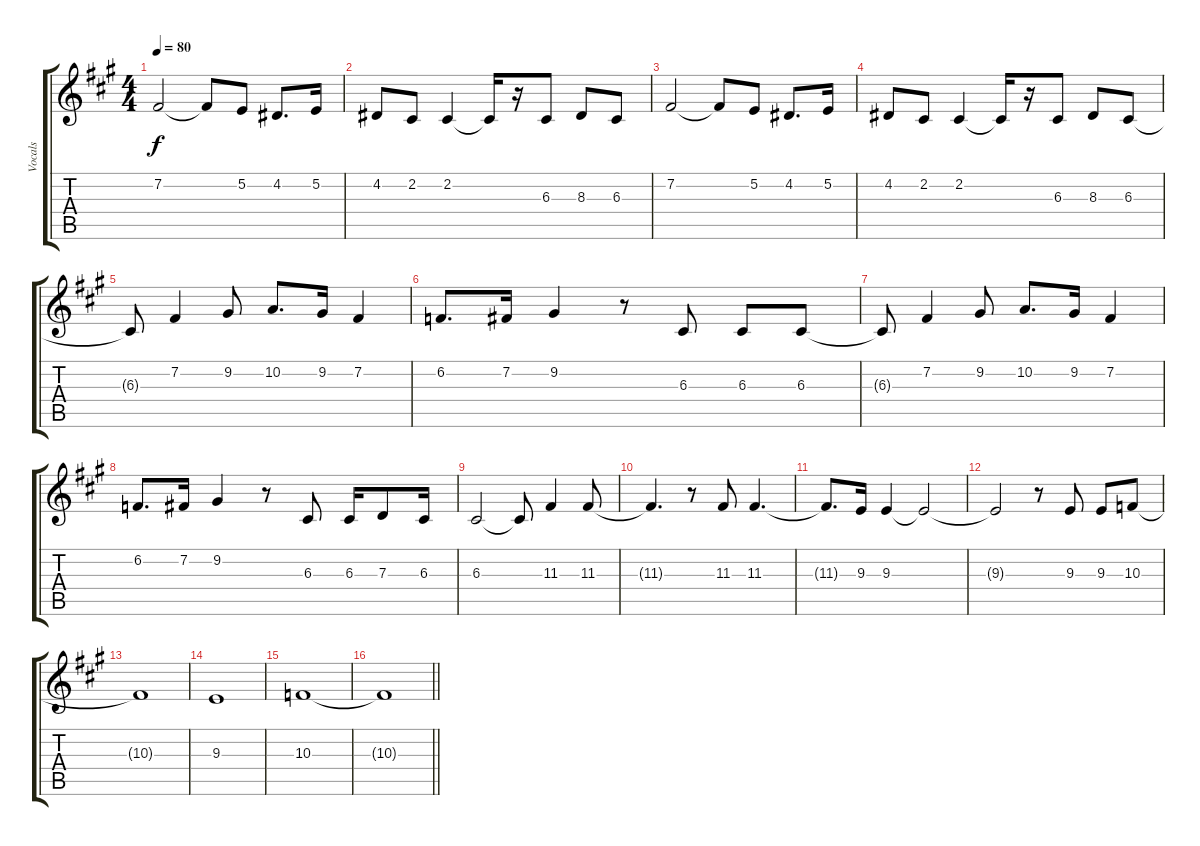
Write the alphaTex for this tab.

\track ("Vocals" "Vocals") {instrument tenorsax}
\staff {score tabs}
\tuning (E4 B3 G3 D3 A2 E2) {hide}
\ts (4 4)
\tempo 80
\clef g2
\ks a
7.2.2{dy f} 7.2{t}.8 5.2.8 4.2.8{d} 5.2.16 |
4.2.8 2.2.8 2.2.4 2.2{t}.16 r.16 6.3.8 8.3.8 6.3.8 |
7.2.2 7.2{t}.8 5.2.8 4.2.8{d} 5.2.16 |
4.2.8 2.2.8 2.2.4 2.2{t}.16 r.16 6.3.8 8.3.8 6.3.8 |
6.3{t}.8 7.2.4 9.2.8 10.2.8{d} 9.2.16 7.2.4 |
6.2.8{d} 7.2.16 9.2.4 r.8 6.3.8 6.3.8 6.3.8 |
6.3{t}.8 7.2.4 9.2.8 10.2.8{d} 9.2.16 7.2.4 |
6.2.8{d} 7.2.16 9.2.4 r.8 6.3.8 6.3.16 7.3.8 6.3.16 |
6.3.2 6.3{t}.8 11.3.4 11.3.8 |
11.3{t}.4{d} r.8 11.3.8 11.3.4{d} |
11.3{t}.8{d} 9.3.16 9.3.4 9.3{t}.2 |
9.3{t}.2 r.8 9.3.8 9.3.8 10.3.8 |
10.3{t}.1 |
9.3.1 |
10.3.1 |
\barLineRight lightlight
10.3{t}.1
